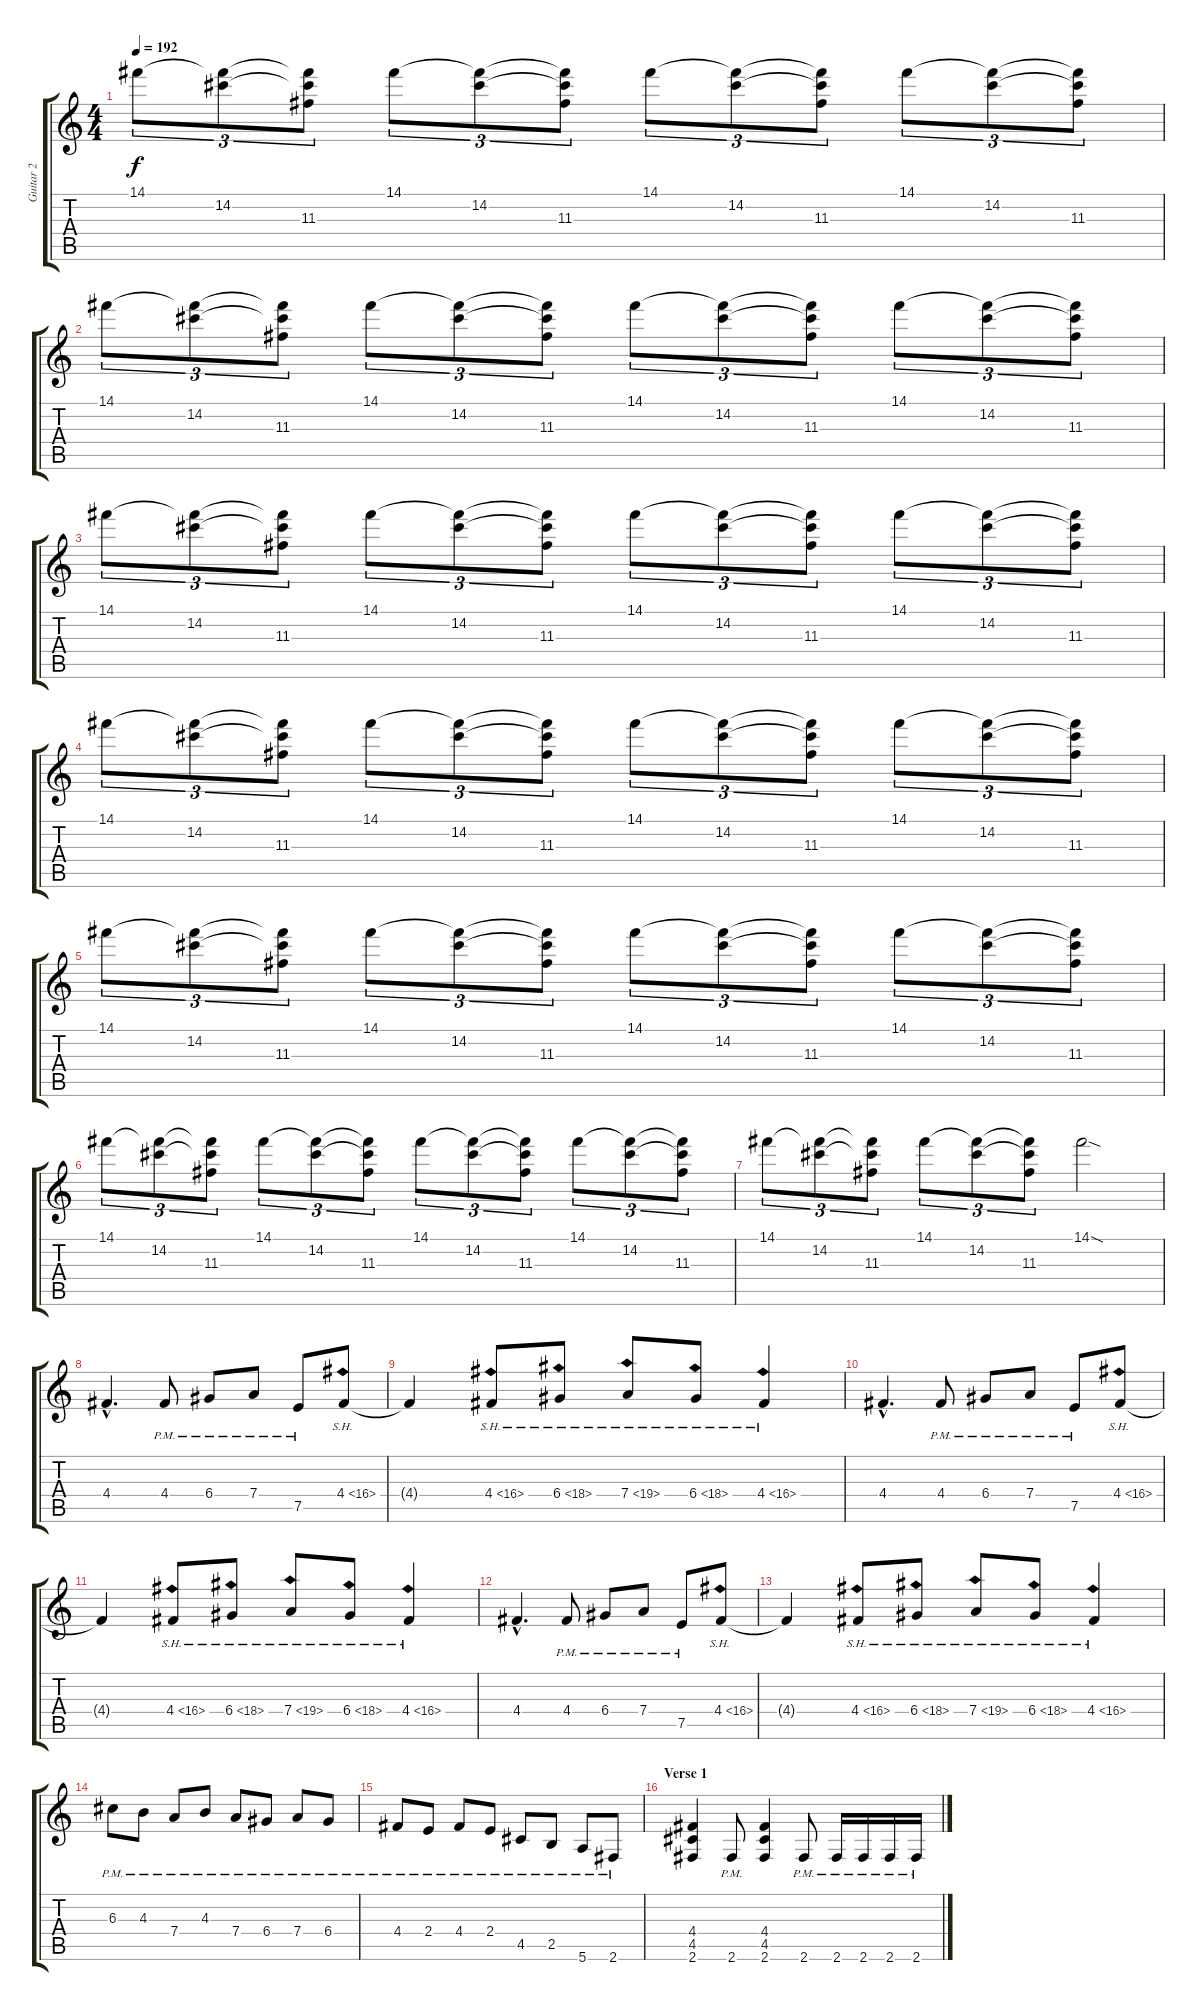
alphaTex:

\track ("Guitar 2" "Guitar 2") {instrument distortionguitar}
\staff {score tabs}
\tuning (E4 B3 G3 D3 A2 E2) {hide}
\ts (4 4)
\tempo 192
\clef g2
\ks c
14.1.8{tu (3 2) dy f} (14.1{t} 14.2).8{tu (3 2)} (14.1{t} 14.2{t} 11.3).8{tu (3 2)} 14.1.8{tu (3 2)} (14.1{t} 14.2).8{tu (3 2)} (14.1{t} 14.2{t} 11.3).8{tu (3 2)} 14.1.8{tu (3 2)} (14.1{t} 14.2).8{tu (3 2)} (14.1{t} 14.2{t} 11.3).8{tu (3 2)} 14.1.8{tu (3 2)} (14.1{t} 14.2).8{tu (3 2)} (14.1{t} 14.2{t} 11.3).8{tu (3 2)} |
14.1.8{tu (3 2)} (14.1{t} 14.2).8{tu (3 2)} (14.1{t} 14.2{t} 11.3).8{tu (3 2)} 14.1.8{tu (3 2)} (14.1{t} 14.2).8{tu (3 2)} (14.1{t} 14.2{t} 11.3).8{tu (3 2)} 14.1.8{tu (3 2)} (14.1{t} 14.2).8{tu (3 2)} (14.1{t} 14.2{t} 11.3).8{tu (3 2)} 14.1.8{tu (3 2)} (14.1{t} 14.2).8{tu (3 2)} (14.1{t} 14.2{t} 11.3).8{tu (3 2)} |
14.1.8{tu (3 2)} (14.1{t} 14.2).8{tu (3 2)} (14.1{t} 14.2{t} 11.3).8{tu (3 2)} 14.1.8{tu (3 2)} (14.1{t} 14.2).8{tu (3 2)} (14.1{t} 14.2{t} 11.3).8{tu (3 2)} 14.1.8{tu (3 2)} (14.1{t} 14.2).8{tu (3 2)} (14.1{t} 14.2{t} 11.3).8{tu (3 2)} 14.1.8{tu (3 2)} (14.1{t} 14.2).8{tu (3 2)} (14.1{t} 14.2{t} 11.3).8{tu (3 2)} |
14.1.8{tu (3 2)} (14.1{t} 14.2).8{tu (3 2)} (14.1{t} 14.2{t} 11.3).8{tu (3 2)} 14.1.8{tu (3 2)} (14.1{t} 14.2).8{tu (3 2)} (14.1{t} 14.2{t} 11.3).8{tu (3 2)} 14.1.8{tu (3 2)} (14.1{t} 14.2).8{tu (3 2)} (14.1{t} 14.2{t} 11.3).8{tu (3 2)} 14.1.8{tu (3 2)} (14.1{t} 14.2).8{tu (3 2)} (14.1{t} 14.2{t} 11.3).8{tu (3 2)} |
14.1.8{tu (3 2)} (14.1{t} 14.2).8{tu (3 2)} (14.1{t} 14.2{t} 11.3).8{tu (3 2)} 14.1.8{tu (3 2)} (14.1{t} 14.2).8{tu (3 2)} (14.1{t} 14.2{t} 11.3).8{tu (3 2)} 14.1.8{tu (3 2)} (14.1{t} 14.2).8{tu (3 2)} (14.1{t} 14.2{t} 11.3).8{tu (3 2)} 14.1.8{tu (3 2)} (14.1{t} 14.2).8{tu (3 2)} (14.1{t} 14.2{t} 11.3).8{tu (3 2)} |
14.1.8{tu (3 2)} (14.1{t} 14.2).8{tu (3 2)} (14.1{t} 14.2{t} 11.3).8{tu (3 2)} 14.1.8{tu (3 2)} (14.1{t} 14.2).8{tu (3 2)} (14.1{t} 14.2{t} 11.3).8{tu (3 2)} 14.1.8{tu (3 2)} (14.1{t} 14.2).8{tu (3 2)} (14.1{t} 14.2{t} 11.3).8{tu (3 2)} 14.1.8{tu (3 2)} (14.1{t} 14.2).8{tu (3 2)} (14.1{t} 14.2{t} 11.3).8{tu (3 2)} |
14.1.8{tu (3 2)} (14.1{t} 14.2).8{tu (3 2)} (14.1{t} 14.2{t} 11.3).8{tu (3 2)} 14.1.8{tu (3 2)} (14.1{t} 14.2).8{tu (3 2)} (14.1{t} 14.2{t} 11.3).8{tu (3 2)} 14.1{sod}.2 |
4.4{hac}.4{d} 4.4{pm}.8 6.4{pm}.8 7.4{pm}.8 7.5{pm}.8 4.4{sh 12}.8 |
4.4{t}.4 4.4{sh 12}.8 6.4{sh 12}.8 7.4{sh 12}.8 6.4{sh 12}.8 4.4{sh 12}.4 |
4.4{hac}.4{d} 4.4{pm}.8 6.4{pm}.8 7.4{pm}.8 7.5{pm}.8 4.4{sh 12}.8 |
4.4{t}.4 4.4{sh 12}.8 6.4{sh 12}.8 7.4{sh 12}.8 6.4{sh 12}.8 4.4{sh 12}.4 |
4.4{hac}.4{d} 4.4{pm}.8 6.4{pm}.8 7.4{pm}.8 7.5{pm}.8 4.4{sh 12}.8 |
4.4{t}.4 4.4{sh 12}.8 6.4{sh 12}.8 7.4{sh 12}.8 6.4{sh 12}.8 4.4{sh 12}.4 |
6.3{pm}.8 4.3{pm}.8 7.4{pm}.8 4.3{pm}.8 7.4{pm}.8 6.4{pm}.8 7.4{pm}.8 6.4{pm}.8 |
4.4{pm}.8 2.4{pm}.8 4.4{pm}.8 2.4{pm}.8 4.5{pm}.8 2.5{pm}.8 5.6{pm}.8 2.6{pm}.8 |
\section ("" "Verse 1")
(4.4 4.5 2.6).4{volume 13} 2.6{pm}.8 (4.4 4.5 2.6).4 2.6{pm}.8 2.6{pm}.16 2.6{pm}.16 2.6{pm}.16 2.6{pm}.16
